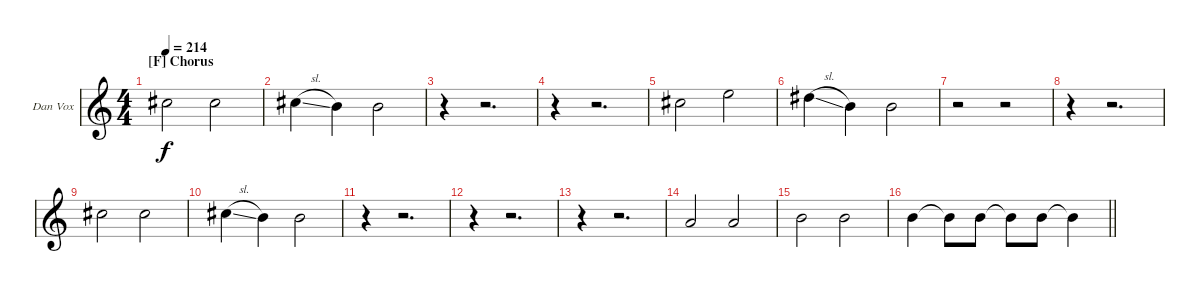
\bracketExtendMode groupsimilarinstruments
\firstSystemTrackNameOrientation horizontal
\otherSystemsTrackNameOrientation horizontal
\track ("Dan Andriano - Vocals" "Dan Vox") {instrument overdrivenguitar}
\staff {score}
\tuning (E4 B3 G3 D3 A2 E2)
\ts (4 4)
\section ("F" "Chorus")
\tempo 214
\clef g2
\ks c
6.3.2{dy f} 6.3.2 |
6.3{sl}.4 4.3.4 4.3.2 |
r.4 r.2{d} |
r.4 r.2{d} |
6.3.2 9.3.2 |
8.3{sl}.4 4.3.4 4.3.2 |
r.2 r.2 |
r.4 r.2{d} |
6.3.2 6.3.2 |
6.3{sl}.4 4.3.4 4.3.2 |
r.4 r.2{d} |
r.4 r.2{d} |
r.4 r.2{d} |
2.3.2 2.3.2 |
4.3.2 4.3.2 |
\barLineRight lightlight
4.3.4 4.3{t}.8 4.3.8 4.3{t}.8 4.3.8 4.3{t}.4
